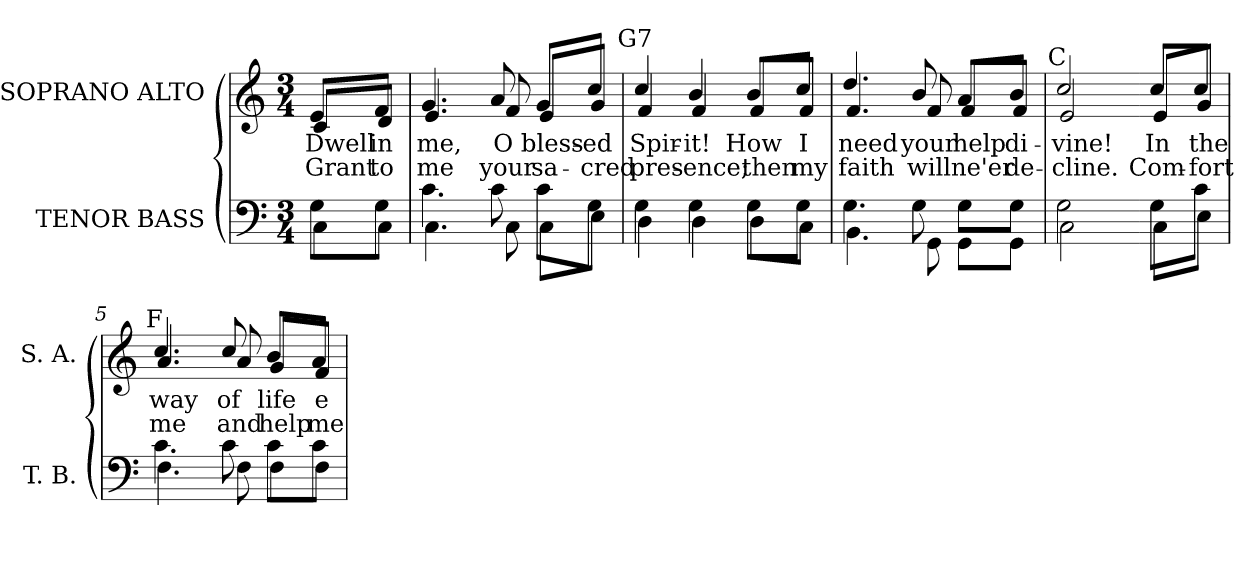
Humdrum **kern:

**kern	**kern	**text	**text
*part2	*part1	*part1	*part1
*staff2	*staff1	*staff1	*staff1
*I"TENOR BASS	*I"SOPRANO ALTO	*	*
*I'T. B.	*I'S. A.	*	*
!!LO:PB:g=z
*clefF4	*clefG2	*	*
*k[]	*k[]	*	*
*C:	*C:	*	*
*M3/4	*M3/4	*	*
=	=	=	=
*^	*	*	*
!	!	!LO:TX:a:cj:t=C	!	!
!	!	!LO:TX:b:cj:t=1	!	!
!	!	!LO:TX:b:cj:t=2	!	!
!	!	!	!LO:LY:b:color=#000000	!LO:LY:b:color=#000000
*	*	*^	*	*
8Gi\L	8Ci\L	8ei/L	8ci/L	Dwell	Grant
!	!	!	!	!LO:LY:b:color=#000000	!LO:LY:b:color=#000000
8Gi\J	8Ci\J	8fi/J	8di/J	in	to
=	=	=	=	=	=
!	!	!	!	!LO:LY:b:color=#000000	!LO:LY:b:color=#000000
4.ci\	4.Ci\	4.gi/	4.ei/	me,	me
!	!	!	!	!LO:LY:b:color=#000000	!LO:LY:b:color=#000000
8ci\	8Ci\	8ai/	8fi/	O	your
!	!	!	!	!LO:LY:b:color=#000000	!LO:LY:b:color=#000000
8ci\L	8Ci\L	8gi/L	8ei/L	bless-	sa-
!	!	!	!	!LO:LY:b:color=#000000	!LO:LY:b:color=#000000
8Gi\J	8Ei\J	8cci/J	8gi/J	-ed	-cred
=1	=1	=1	=1	=1	=1
!	!	!LO:TX:a:cj:t=G7	!	!	!
!	!	!	!	!LO:LY:b:color=#000000	!LO:LY:b:color=#000000
4Gi\	4Di\	4cci/	4fi/	Spir-	pres-
!	!	!	!	!LO:LY:b:color=#000000	!LO:LY:b:color=#000000
4Gi\	4Di\	4bi/	4fi/	-it!	-ence;
!	!	!	!	!LO:LY:b:color=#000000	!LO:LY:b:color=#000000
8Gi\L	8Di\L	8bi/L	8fi/L	How	then
!	!	!	!	!LO:LY:b:color=#000000	!LO:LY:b:color=#000000
8Gi\J	8Ci\J	8cci/J	8fi/J	I	my
=2	=2	=2	=2	=2	=2
!	!	!	!	!LO:LY:b:color=#000000	!LO:LY:b:color=#000000
4.Gi\	4.BBi\	4.ddi/	4.fi/	need	faith
!	!	!	!	!LO:LY:b:color=#000000	!LO:LY:b:color=#000000
8Gi\	8GGi\	8bi/	8fi/	your	will
!	!	!	!	!LO:LY:b:color=#000000	!LO:LY:b:color=#000000
8Gi\L	8GGi\L	8ai/L	8fi/L	help	ne'er
!	!	!	!	!LO:LY:b:color=#000000	!LO:LY:b:color=#000000
8Gi\J	8GGi\J	8bi/J	8fi/J	di-	de-
=3	=3	=3	=3	=3	=3
!	!	!LO:TX:a:cj:t=C	!	!	!
!	!	!	!	!LO:LY:b:color=#000000	!LO:LY:b:color=#000000
2Gi\	2Ci\	2cci/	2ei/	-vine!	-cline.
!!LO:LB:g=z	!!
=4-	=4-	=4-	=4-	=4-	=4-
!	!	!	!	!LO:LY:b:color=#000000	!LO:LY:b:color=#000000
8Gi\L	8Ci\L	8cci/L	8ei/L	In	Com-
!	!	!	!	!LO:LY:b:color=#000000	!LO:LY:b:color=#000000
8ci\J	8Ei\J	8cci/J	8gi/J	the	-fort
=5	=5	=5	=5	=5	=5
!	!	!LO:TX:a:cj:t=F	!	!	!
!	!	!	!	!LO:LY:b:color=#000000	!LO:LY:b:color=#000000
4.ci\	4.Fi\	4.cci/	4.ai/	way	me
!	!	!	!	!LO:LY:b:color=#000000	!LO:LY:b:color=#000000
8ci\	8Fi\	8cci/	8ai/	of	and
!	!	!	!	!LO:LY:b:color=#000000	!LO:LY:b:color=#000000
8ci\L	8Fi\L	8bi/L	8gi/L	life	help
!	!	!	!	!LO:LY:b:color=#000000	!LO:LY:b:color=#000000
8ci\J	8Fi\J	8ai/J	8fi/J	e-	me
*v	*v	*	*	*	*
*	*v	*v	*	*
=	=	=	=
*-	*-	*-	*-
